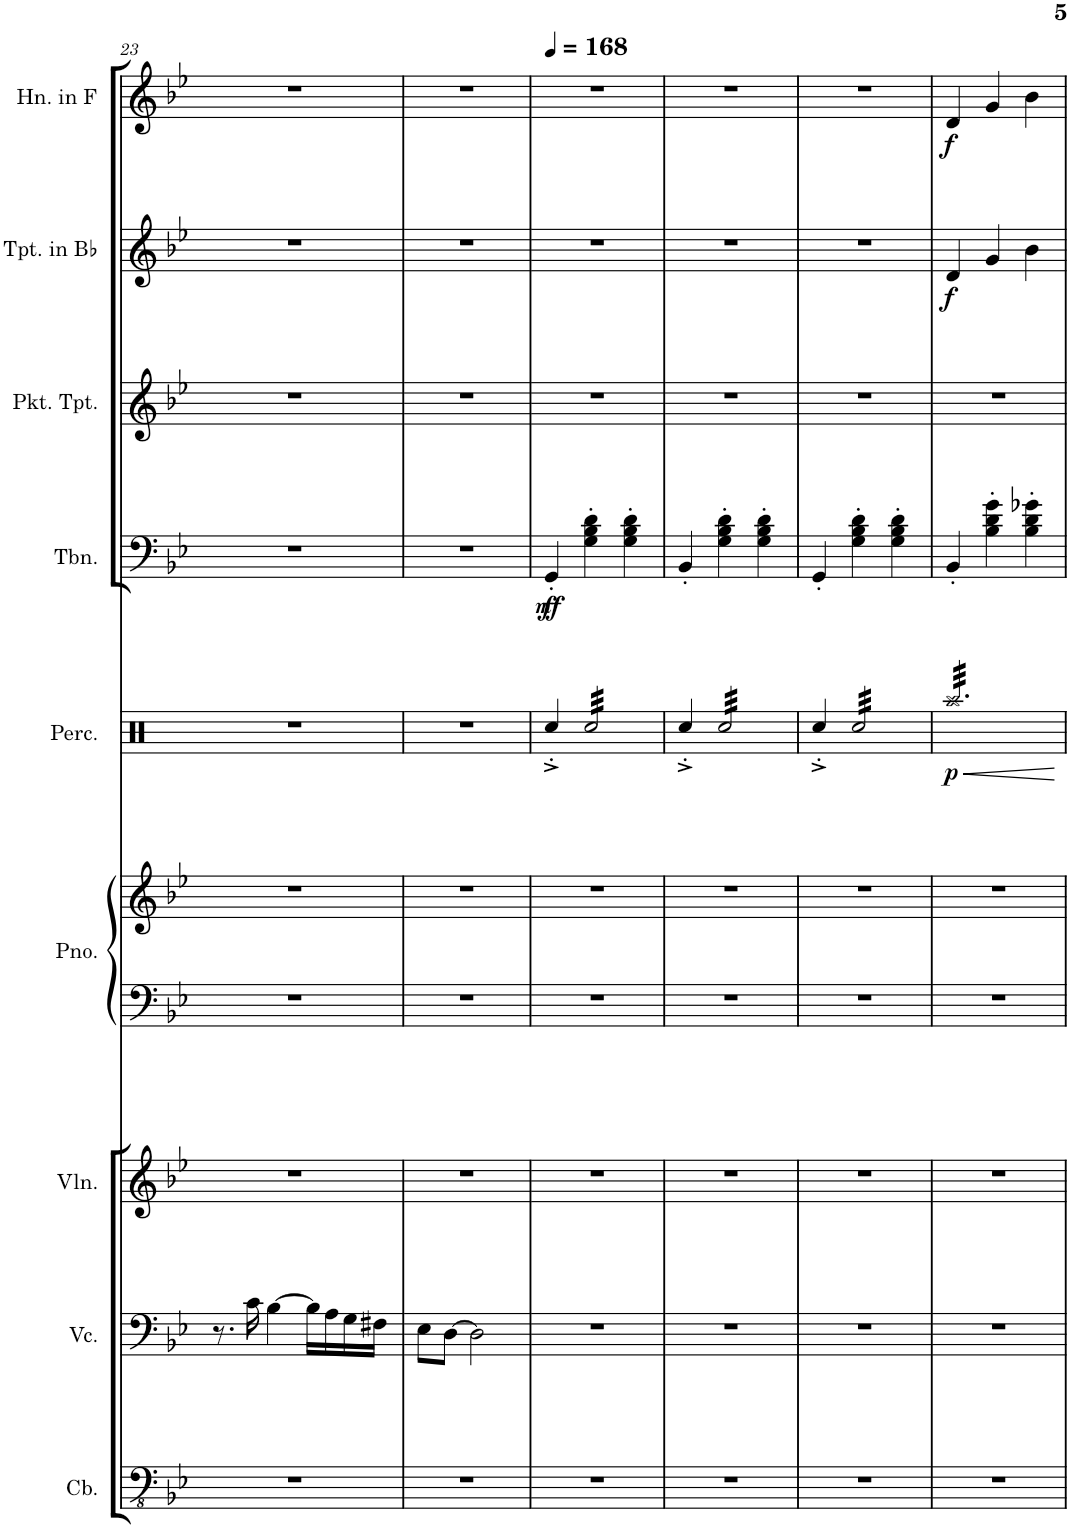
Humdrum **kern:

**kern	**kern	**kern	**kern	**kern	**kern	**dynam	**kern	**dynam	**kern	**kern	**dynam	**kern	**dynam
*part9	*part8	*part7	*part6	*part6	*part5	*part5	*part4	*part4	*part3	*part2	*part2	*part1	*part1
*staff10	*staff9	*staff8	*staff7	*staff6	*staff5	*staff5	*staff4	*staff4	*staff3	*staff2	*staff2	*staff1	*staff1
*I"Contrabass	*I"Violoncello	*I"Violin	*I"Grand Piano	*	*I"Percussion	*	*I"Trombone	*	*I"Pocket Trumpet	*I"Trumpet in Bb	*	*I"Horn in F	*
*I'Cb.	*I'Vc.	*I'Vln.	*I'Pno.	*	*I'Perc.	*	*I'Tbn.	*	*I'Pkt. Tpt.	*I'Tpt. in Bb	*	*I'Hn. in F	*
!!LO:PB:g=z
*clefFv4	*clefF4	*clefG2	*clefF4	*clefG2	*clefX	*	*clefF4	*	*clefG2	*clefG2	*	*clefG2	*
*Trd7c12	*	*	*	*	*	*	*	*	*Trd1c2	*Trd1c2	*	*Trd4c7	*
*k[b-e-]	*k[b-e-]	*k[b-e-]	*k[b-e-]	*k[b-e-]	*k[]	*	*k[b-e-]	*	*k[b-e-]	*k[b-e-]	*	*k[b-e-]	*
*M3/4	*M3/4	*M3/4	*M3/4	*M3/4	*M3/4	*	*M3/4	*	*M3/4	*M3/4	*	*M3/4	*
=23	=23	=23	=23	=23	=23	=23	=23	=23	=23	=23	=23	=23	=23
2.r	8.r	2.r	2.r	2.r	2.r	.	2.r	.	2.r	2.r	.	2.r	.
.	16c\	.	.	.	.	.	.	.	.	.	.	.	.
.	[4B-\	.	.	.	.	.	.	.	.	.	.	.	.
.	16B-\LL]	.	.	.	.	.	.	.	.	.	.	.	.
.	16A\	.	.	.	.	.	.	.	.	.	.	.	.
.	16G\	.	.	.	.	.	.	.	.	.	.	.	.
.	16F#X\JJ	.	.	.	.	.	.	.	.	.	.	.	.
=24	=24	=24	=24	=24	=24	=24	=24	=24	=24	=24	=24	=24	=24
2.r	8E-\L	2.r	2.r	2.r	2.r	.	2.r	.	2.r	2.r	.	2.r	.
.	[8D\J	.	.	.	.	.	.	.	.	.	.	.	.
.	2D\]	.	.	.	.	.	.	.	.	.	.	.	.
=25	=25	=25	=25	=25	=25	=25	=25	=25	=25	=25	=25	=25	=25
*	*	*	*	*	*	*	*	*	*	*	*	*MM168	*
!	!	!	!	!	!	!	!	!LO:DY:b	!	!	!	!	!
!	!	!	!	!	!	!	!	!LO:DY:n=1:b	!	!	!	!	!
2.r	2.r	2.r	2.r	2.r	4Rcc^'/	.	4GG'/	mf f	2.r	2.r	.	2.r	.
*	*	*	*	*	*tremolo	*	*	*	*	*	*	*	*
.	.	.	.	.	32Rcc/LLL	.	4G\' 4B-\' 4d\'	.	.	.	.	.	.
.	.	.	.	.	32Rcc/	.	.	.	.	.	.	.	.
.	.	.	.	.	32Rcc/	.	.	.	.	.	.	.	.
.	.	.	.	.	32Rcc/	.	.	.	.	.	.	.	.
.	.	.	.	.	32Rcc/	.	.	.	.	.	.	.	.
.	.	.	.	.	32Rcc/	.	.	.	.	.	.	.	.
.	.	.	.	.	32Rcc/	.	.	.	.	.	.	.	.
.	.	.	.	.	32Rcc/	.	.	.	.	.	.	.	.
.	.	.	.	.	32Rcc/	.	4G\' 4B-\' 4d\'	.	.	.	.	.	.
.	.	.	.	.	32Rcc/	.	.	.	.	.	.	.	.
.	.	.	.	.	32Rcc/	.	.	.	.	.	.	.	.
.	.	.	.	.	32Rcc/	.	.	.	.	.	.	.	.
.	.	.	.	.	32Rcc/	.	.	.	.	.	.	.	.
.	.	.	.	.	32Rcc/	.	.	.	.	.	.	.	.
.	.	.	.	.	32Rcc/	.	.	.	.	.	.	.	.
.	.	.	.	.	32Rcc/JJJ	.	.	.	.	.	.	.	.
*	*	*	*	*	*Xtremolo	*	*	*	*	*	*	*	*
=26	=26	=26	=26	=26	=26	=26	=26	=26	=26	=26	=26	=26	=26
2.r	2.r	2.r	2.r	2.r	4Rcc^'/	.	4BB-'/	.	2.r	2.r	.	2.r	.
*	*	*	*	*	*tremolo	*	*	*	*	*	*	*	*
.	.	.	.	.	32Rcc/LLL	.	4G\' 4B-\' 4d\'	.	.	.	.	.	.
.	.	.	.	.	32Rcc/	.	.	.	.	.	.	.	.
.	.	.	.	.	32Rcc/	.	.	.	.	.	.	.	.
.	.	.	.	.	32Rcc/	.	.	.	.	.	.	.	.
.	.	.	.	.	32Rcc/	.	.	.	.	.	.	.	.
.	.	.	.	.	32Rcc/	.	.	.	.	.	.	.	.
.	.	.	.	.	32Rcc/	.	.	.	.	.	.	.	.
.	.	.	.	.	32Rcc/	.	.	.	.	.	.	.	.
.	.	.	.	.	32Rcc/	.	4G\' 4B-\' 4d\'	.	.	.	.	.	.
.	.	.	.	.	32Rcc/	.	.	.	.	.	.	.	.
.	.	.	.	.	32Rcc/	.	.	.	.	.	.	.	.
.	.	.	.	.	32Rcc/	.	.	.	.	.	.	.	.
.	.	.	.	.	32Rcc/	.	.	.	.	.	.	.	.
.	.	.	.	.	32Rcc/	.	.	.	.	.	.	.	.
.	.	.	.	.	32Rcc/	.	.	.	.	.	.	.	.
.	.	.	.	.	32Rcc/JJJ	.	.	.	.	.	.	.	.
*	*	*	*	*	*Xtremolo	*	*	*	*	*	*	*	*
=27	=27	=27	=27	=27	=27	=27	=27	=27	=27	=27	=27	=27	=27
2.r	2.r	2.r	2.r	2.r	4Rcc^'/	.	4GG'/	.	2.r	2.r	.	2.r	.
*	*	*	*	*	*tremolo	*	*	*	*	*	*	*	*
.	.	.	.	.	32Rcc/LLL	.	4G\' 4B-\' 4d\'	.	.	.	.	.	.
.	.	.	.	.	32Rcc/	.	.	.	.	.	.	.	.
.	.	.	.	.	32Rcc/	.	.	.	.	.	.	.	.
.	.	.	.	.	32Rcc/	.	.	.	.	.	.	.	.
.	.	.	.	.	32Rcc/	.	.	.	.	.	.	.	.
.	.	.	.	.	32Rcc/	.	.	.	.	.	.	.	.
.	.	.	.	.	32Rcc/	.	.	.	.	.	.	.	.
.	.	.	.	.	32Rcc/	.	.	.	.	.	.	.	.
.	.	.	.	.	32Rcc/	.	4G\' 4B-\' 4d\'	.	.	.	.	.	.
.	.	.	.	.	32Rcc/	.	.	.	.	.	.	.	.
.	.	.	.	.	32Rcc/	.	.	.	.	.	.	.	.
.	.	.	.	.	32Rcc/	.	.	.	.	.	.	.	.
.	.	.	.	.	32Rcc/	.	.	.	.	.	.	.	.
.	.	.	.	.	32Rcc/	.	.	.	.	.	.	.	.
.	.	.	.	.	32Rcc/	.	.	.	.	.	.	.	.
.	.	.	.	.	32Rcc/JJJ	.	.	.	.	.	.	.	.
=28	=28	=28	=28	=28	=28	=28	=28	=28	=28	=28	=28	=28	=28
!	!	!	!	!	!	!LO:HP:b	!	!	!	!	!	!	!
!	!	!	!	!	!	!LO:DY:n=1:b	!	!	!	!	!LO:DY:b	!	!LO:DY:b
2.r	2.r	2.r	2.r	2.r	32Raa/LLL	< p	4BB-'/	.	2.r	4d/	f	4d/	f
.	.	.	.	.	32Raa/	.	.	.	.	.	.	.	.
.	.	.	.	.	32Raa/	.	.	.	.	.	.	.	.
.	.	.	.	.	32Raa/	.	.	.	.	.	.	.	.
.	.	.	.	.	32Raa/	.	.	.	.	.	.	.	.
.	.	.	.	.	32Raa/	.	.	.	.	.	.	.	.
.	.	.	.	.	32Raa/	.	.	.	.	.	.	.	.
.	.	.	.	.	32Raa/	.	.	.	.	.	.	.	.
.	.	.	.	.	32Raa/	.	4B-\' 4d\' 4g\'	.	.	4g/	.	4g/	.
.	.	.	.	.	32Raa/	.	.	.	.	.	.	.	.
.	.	.	.	.	32Raa/	.	.	.	.	.	.	.	.
.	.	.	.	.	32Raa/	.	.	.	.	.	.	.	.
.	.	.	.	.	32Raa/	.	.	.	.	.	.	.	.
.	.	.	.	.	32Raa/	.	.	.	.	.	.	.	.
.	.	.	.	.	32Raa/	.	.	.	.	.	.	.	.
.	.	.	.	.	32Raa/	.	.	.	.	.	.	.	.
.	.	.	.	.	32Raa/	.	4B-\' 4d\' 4g-X\'	.	.	4b-\	.	4b-\	.
.	.	.	.	.	32Raa/	.	.	.	.	.	.	.	.
.	.	.	.	.	32Raa/	.	.	.	.	.	.	.	.
.	.	.	.	.	32Raa/	.	.	.	.	.	.	.	.
.	.	.	.	.	32Raa/	.	.	.	.	.	.	.	.
.	.	.	.	.	32Raa/	.	.	.	.	.	.	.	.
.	.	.	.	.	32Raa/	.	.	.	.	.	.	.	.
.	.	.	.	.	32Raa/JJJ	.	.	.	.	.	.	.	.
*	*	*	*	*	*Xtremolo	*	*	*	*	*	*	*	*
.	.	.	.	.	.	[	.	.	.	.	.	.	.
=	=	=	=	=	=	=	=	=	=	=	=	=	=
*-	*-	*-	*-	*-	*-	*-	*-	*-	*-	*-	*-	*-	*-
